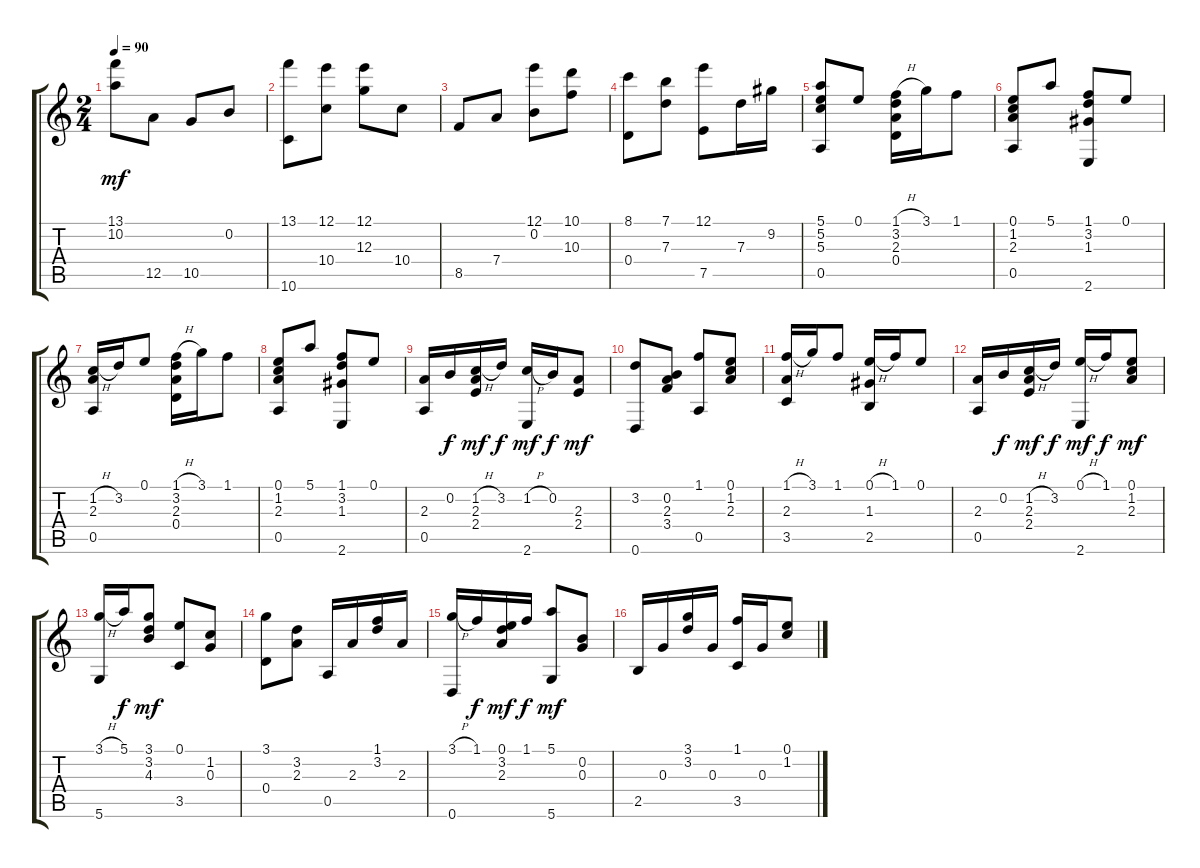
\track "" {instrument acousticguitarnylon}
\staff {score tabs}
\tuning (E4 B3 G3 D3 A2 D2) {hide}
\ts (2 4)
\tempo 90
\clef g2
\ks c
(13.1 10.2).8{dy mf} 12.5.8 10.5.8 0.2.8 |
(13.1 10.6).8 (12.1 10.4).8 (12.1 12.3).8 10.4.8 |
8.5.8 7.4.8 (12.1 0.2).8 (10.1 10.3).8 |
(8.1 0.4).8 (7.1 7.3).8 (12.1 7.5).8 7.3.16 9.2.16 |
(5.1 5.2 5.3 0.5).8 0.1.8 (1.1{h} 3.2 2.3 0.4).16 3.1.16 1.1.8 |
(0.1 1.2 2.3 0.5).8 5.1.8 (1.1 3.2 1.3 2.6).8 0.1.8 |
(1.2{h} 2.3 0.5).16 3.2.16 0.1.8 (1.1{h} 3.2 2.3 0.4).16 3.1.16 1.1.8 |
(0.1 1.2 2.3 0.5).8 5.1.8 (1.1 3.2 1.3 2.6).8 0.1.8 |
(2.3 0.5).16 0.2.16{dy f} (1.2{h} 2.3 2.4).16{dy mf} 3.2.16{dy f} (1.2{h} 2.6).16{dy mf} 0.2.16{dy f} (2.3 2.4).8{dy mf} |
(3.2 0.6).8 (0.2 2.3 3.4).8 (1.1 0.5).8 (0.1 1.2 2.3).8 |
(1.1{h} 2.3 3.5).16 3.1.16 1.1.8 (0.1{h} 1.3 2.5).16 1.1.16 0.1.8 |
(2.3 0.5).16 0.2.16{dy f} (1.2{h} 2.3 2.4).16{dy mf} 3.2.16{dy f} (0.1{h} 2.6).16{dy mf} 1.1.16{dy f} (0.1 1.2 2.3).8{dy mf} |
(3.1{h} 5.6).16 5.1.16{dy f} (3.1 3.2 4.3).8{dy mf} (0.1 3.5).8 (1.2 0.3).8 |
(3.1 0.4).8 (3.2 2.3).8 0.5.16 2.3.16 (1.1 3.2).16 2.3.16 |
(3.1{h} 0.6).16 1.1.16{dy f} (0.1 3.2 2.3).16{dy mf} 1.1.16{dy f} (5.1 5.6).8{dy mf} (0.2 0.3).8 |
2.5.16 0.3.16 (3.1 3.2).16 0.3.16 (1.1 3.5).16 0.3.16 (0.1 1.2).8
